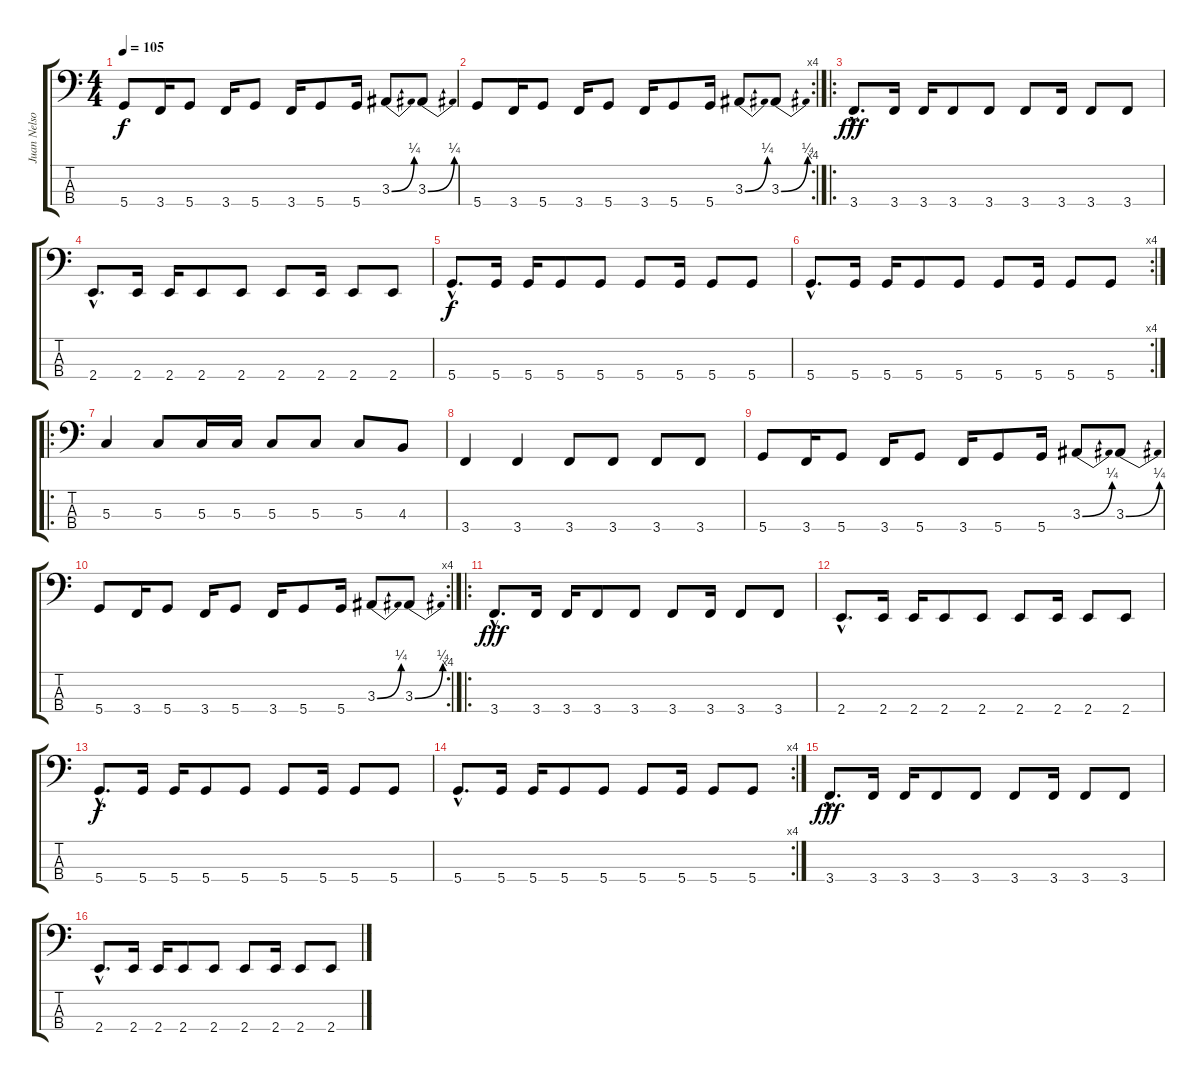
\track ("Juan Nelson" "Juan Nelso") {instrument electricbassfinger}
\staff {score tabs}
\tuning (F2 C2 G1 D1) {hide}
\ts (4 4)
\tempo 105
\clef f4
\ks c
5.4.8{dy f} 3.4.16 5.4.8 3.4.16 5.4.8 3.4.16 5.4.8 5.4.16 3.3{be (bend 0 0 60 1)}.8 3.3{be (bend 0 0 60 1)}.8 |
\rc 4
5.4.8 3.4.16 5.4.8 3.4.16 5.4.8 3.4.16 5.4.8 5.4.16 3.3{be (bend 0 0 60 1)}.8 3.3{be (bend 0 0 60 1)}.8 |
\ro
3.4{hac}.8{d dy fff} 3.4.16 3.4.16 3.4.8 3.4.8 3.4.8 3.4.16 3.4.8 3.4.8 |
2.4{hac}.8{d} 2.4.16 2.4.16 2.4.8 2.4.8 2.4.8 2.4.16 2.4.8 2.4.8 |
5.4{hac}.8{d dy f} 5.4.16 5.4.16 5.4.8 5.4.8 5.4.8 5.4.16 5.4.8 5.4.8 |
\rc 4
5.4{hac}.8{d} 5.4.16 5.4.16 5.4.8 5.4.8 5.4.8 5.4.16 5.4.8 5.4.8 |
\ro
5.3.4 5.3.8 5.3.16 5.3.16 5.3.8 5.3.8 5.3.8 4.3.8 |
3.4.4 3.4.4 3.4.8 3.4.8 3.4.8 3.4.8 |
5.4.8 3.4.16 5.4.8 3.4.16 5.4.8 3.4.16 5.4.8 5.4.16 3.3{be (bend 0 0 60 1)}.8 3.3{be (bend 0 0 60 1)}.8 |
\rc 4
5.4.8 3.4.16 5.4.8 3.4.16 5.4.8 3.4.16 5.4.8 5.4.16 3.3{be (bend 0 0 60 1)}.8 3.3{be (bend 0 0 60 1)}.8 |
\ro
3.4{hac}.8{d dy fff} 3.4.16 3.4.16 3.4.8 3.4.8 3.4.8 3.4.16 3.4.8 3.4.8 |
2.4{hac}.8{d} 2.4.16 2.4.16 2.4.8 2.4.8 2.4.8 2.4.16 2.4.8 2.4.8 |
5.4{hac}.8{d dy f} 5.4.16 5.4.16 5.4.8 5.4.8 5.4.8 5.4.16 5.4.8 5.4.8 |
\rc 4
5.4{hac}.8{d} 5.4.16 5.4.16 5.4.8 5.4.8 5.4.8 5.4.16 5.4.8 5.4.8 |
3.4{hac}.8{d dy fff} 3.4.16 3.4.16 3.4.8 3.4.8 3.4.8 3.4.16 3.4.8 3.4.8 |
2.4{hac}.8{d} 2.4.16 2.4.16 2.4.8 2.4.8 2.4.8 2.4.16 2.4.8 2.4.8
